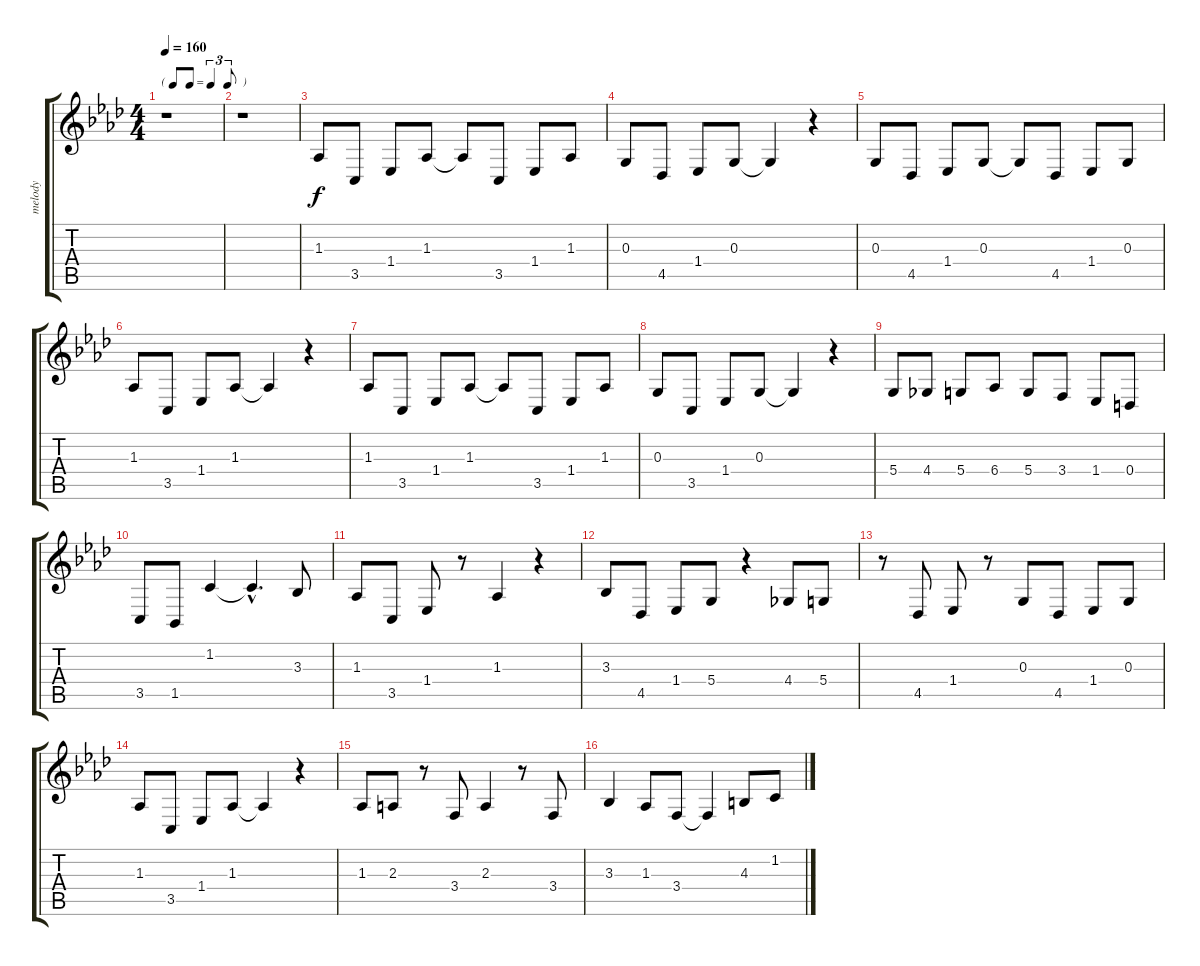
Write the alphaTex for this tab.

\track ("melody" "melody") {instrument trumpet}
\staff {score tabs}
\tuning (E4 B3 G3 D3 A2 E2) {hide}
\ts (4 4)
\tf triplet8th
\tempo 160
\clef g2
\ks ab
r.1{dy f instrument trumpet} |
r.1 |
1.3.8 3.5.8 1.4.8 1.3.8 1.3{t}.8 3.5.8 1.4.8 1.3.8 |
0.3.8 4.5.8 1.4.8 0.3.8 0.3{t}.4 r.4 |
0.3.8 4.5.8 1.4.8 0.3.8 0.3{t}.8 4.5.8 1.4.8 0.3.8 |
1.3.8 3.5.8 1.4.8 1.3.8 1.3{t}.4 r.4 |
1.3.8 3.5.8 1.4.8 1.3.8 1.3{t}.8 3.5.8 1.4.8 1.3.8 |
0.3.8 3.5.8 1.4.8 0.3.8 0.3{t}.4 r.4 |
5.4.8 4.4.8 5.4.8 6.4.8 5.4.8 3.4.8 1.4.8 0.4.8 |
3.5.8 1.5.8 1.2.4 1.2{hac t}.4{d} 3.3.8 |
1.3.8 3.5.8 1.4.8 r.8 1.3.4 r.4 |
3.3.8 4.5.8 1.4.8 5.4.8 r.4 4.4.8 5.4.8 |
r.8 4.5.8 1.4.8 r.8 0.3.8 4.5.8 1.4.8 0.3.8 |
1.3.8 3.5.8 1.4.8 1.3.8 1.3{t}.4 r.4 |
1.3.8 2.3.8 r.8 3.4.8 2.3.4 r.8 3.4.8 |
3.3.4 1.3.8 3.4.8 3.4{t}.4 4.3.8 1.2.8
